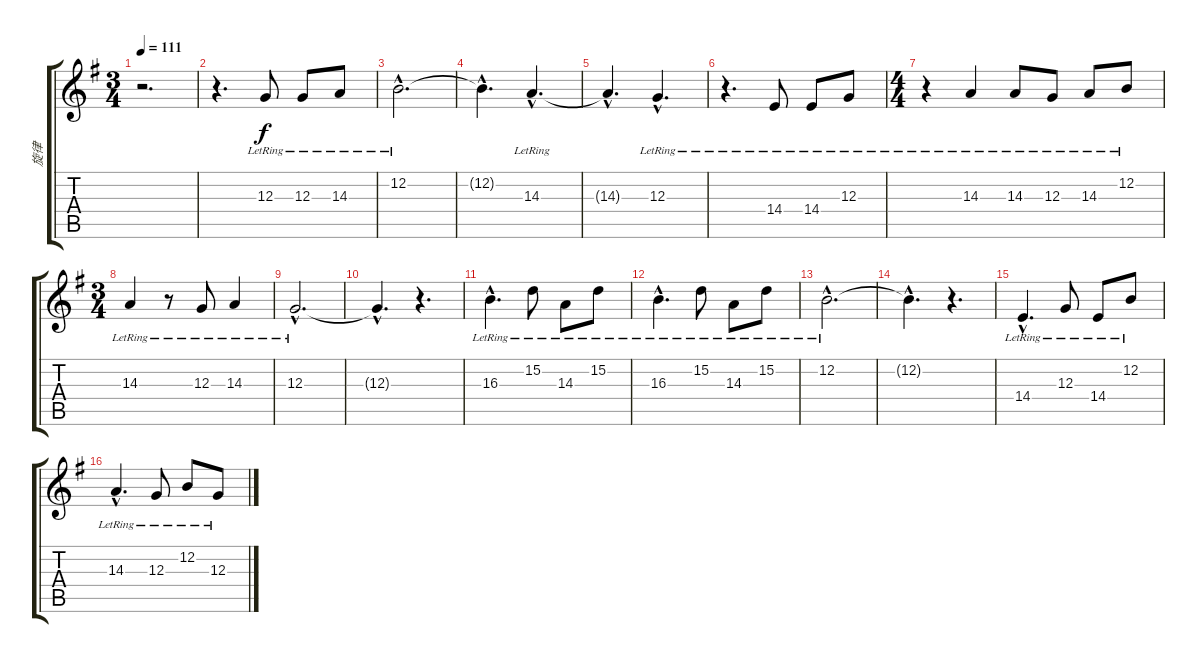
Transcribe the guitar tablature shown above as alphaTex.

\track ("旋律" "旋律") {instrument electricgrandpiano}
\staff {score tabs}
\tuning (E4 B3 G3 D3 A2 E2) {hide}
\ts (3 4)
\tempo 111
\clef g2
\ks g
r.2{d dy f} |
r.4{d} 12.3{lr}.8 12.3{lr}.8 14.3{lr}.8 |
12.2{hac lr}.2{d} |
12.2{hac t}.4{d} 14.3{hac lr}.4{d} |
14.3{hac t}.4{d} 12.3{hac lr}.4{d} |
r.4{d} 14.4{lr}.8 14.4{lr}.8 12.3{lr}.8 |
\ts (4 4)
r.4 14.3{lr}.4 14.3{lr}.8 12.3{lr}.8 14.3{lr}.8 12.2{lr}.8 |
\ts (3 4)
14.3{lr}.4 r.8 12.3{lr}.8 14.3{lr}.4 |
12.3{hac lr}.2{d} |
12.3{hac t}.4{d} r.4{d} |
16.3{hac lr}.4{d} 15.2{lr}.8 14.3{lr}.8 15.2{lr}.8 |
16.3{hac lr}.4{d} 15.2{lr}.8 14.3{lr}.8 15.2{lr}.8 |
12.2{hac lr}.2{d} |
12.2{hac t}.4{d} r.4{d} |
14.4{hac lr}.4{d} 12.3{lr}.8 14.4{lr}.8 12.2{lr}.8 |
14.3{hac lr}.4{d} 12.3{lr}.8 12.2{lr}.8 12.3{lr}.8
